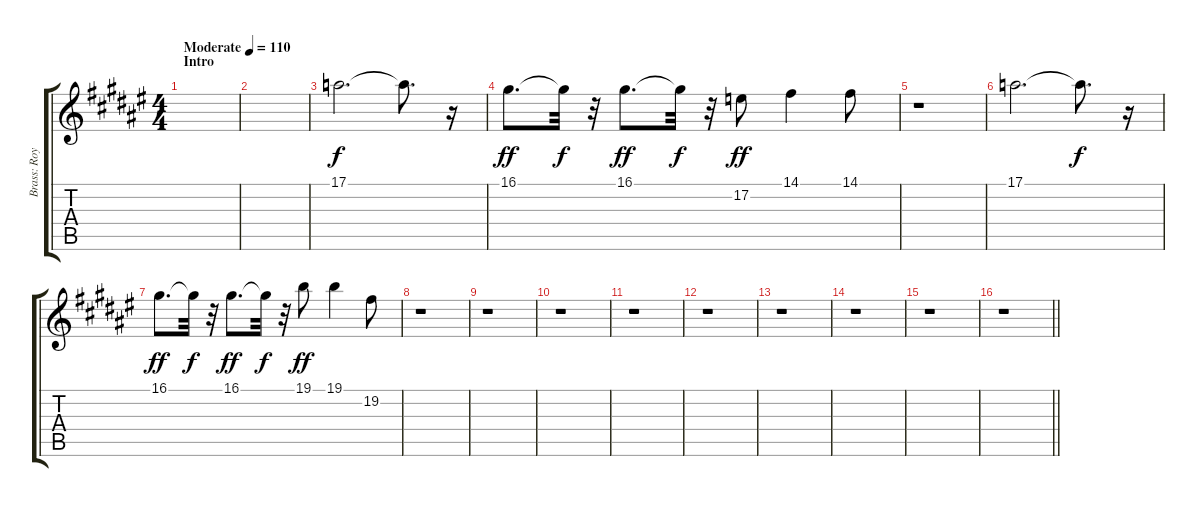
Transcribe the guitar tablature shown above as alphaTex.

\track ("Brass: Roy Bittan" "Brass: Roy") {instrument brasssection}
\staff {score tabs}
\tuning (E4 B3 G3 D3 A2 E2) {hide}
\ts (4 4)
\section ("" "Intro")
\tempo (110 "Moderate")
\clef g2
\ks f#
|
|
17.1.2{d} 17.1{t}.8{d dy f} r.16 |
16.1.8{d dy ff} 16.1{t}.32{dy f} r.32 16.1.8{d dy ff} 16.1{t}.32{dy f} r.32 17.2.8{dy ff} 14.1.4 14.1.8 |
r.1 |
17.1.2{d} 17.1{t}.8{d dy f} r.16 |
16.1.8{d dy ff} 16.1{t}.32{dy f} r.32 16.1.8{d dy ff} 16.1{t}.32{dy f} r.32 19.1.8{dy ff} 19.1.4 19.2.8 |
r.1 |
r.1 |
r.1 |
r.1 |
r.1 |
r.1 |
r.1 |
r.1 |
\barLineRight lightlight
r.1
